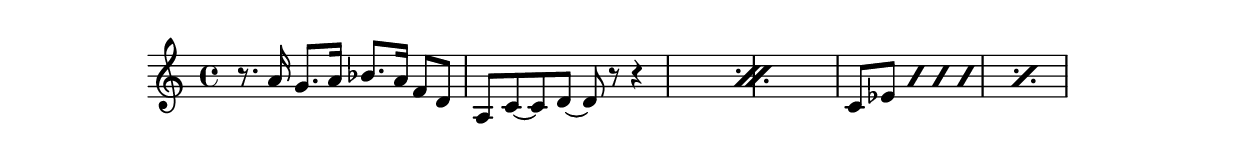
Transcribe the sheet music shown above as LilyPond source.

\version "1.7.18"
\header {
texidoc = "Measure  repeats are supported, and may be nested with beat repeats."
}
	
\score { \notes \relative c'' \context Voice { \time 4/4
   % riff
   \repeat "percent" 2 { r8. a16 g8. a16 bes8. a16 f8 d |  a c8 ~ c8 d8 ~ d8 r8 r4 }
   
   \repeat "percent" 2 { \repeat "percent" 4 { c8 es } }   
  }
}
%% new-chords-done %%
